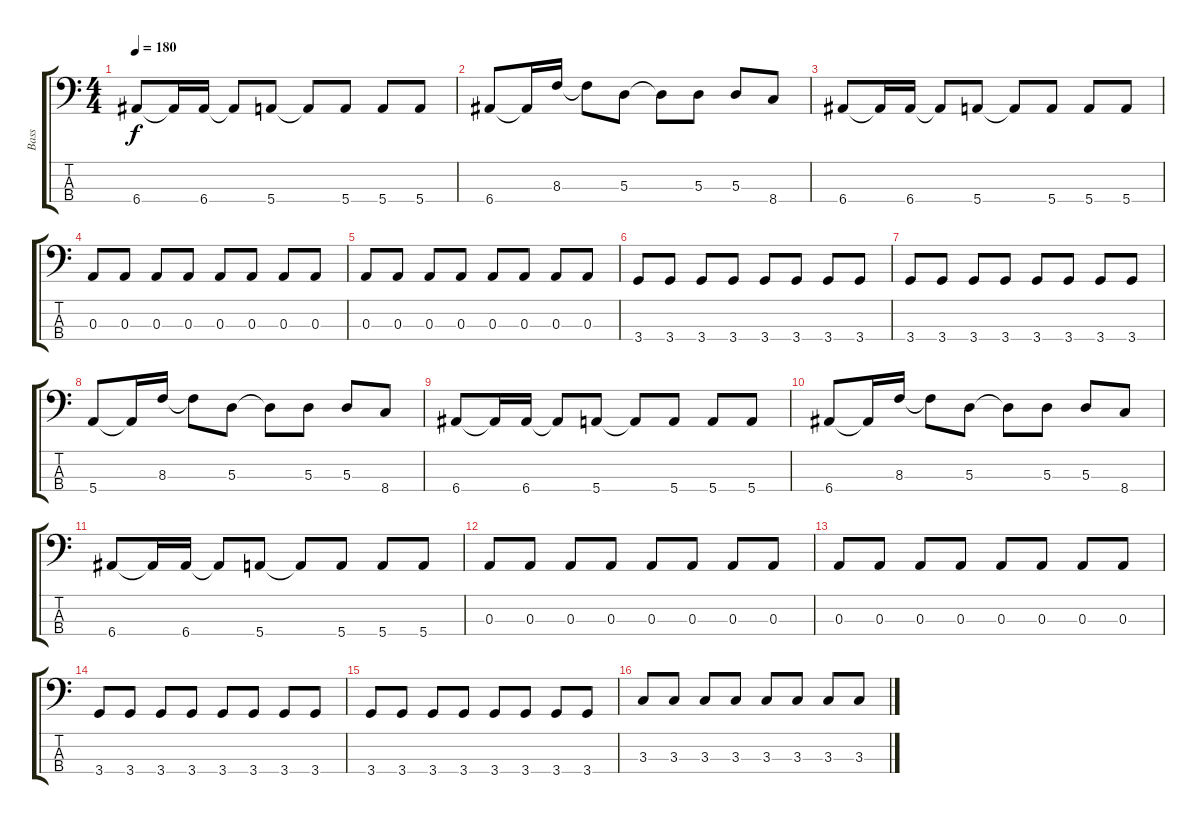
\track ("Bass" "Bass") {instrument electricbassfinger}
\staff {score tabs}
\tuning (G2 D2 A1 E1) {hide}
\ts (4 4)
\tempo 180
\clef f4
\ks c
6.4.8{dy f} 6.4{t}.16 6.4.16 6.4{t}.8 5.4.8 5.4{t}.8 5.4.8 5.4.8 5.4.8 |
6.4.8 6.4{t}.16 8.3.16 8.3{t}.8 5.3.8 5.3{t}.8 5.3.8 5.3.8 8.4.8 |
6.4.8 6.4{t}.16 6.4.16 6.4{t}.8 5.4.8 5.4{t}.8 5.4.8 5.4.8 5.4.8 |
0.3.8 0.3.8 0.3.8 0.3.8 0.3.8 0.3.8 0.3.8 0.3.8 |
0.3.8 0.3.8 0.3.8 0.3.8 0.3.8 0.3.8 0.3.8 0.3.8 |
3.4.8 3.4.8 3.4.8 3.4.8 3.4.8 3.4.8 3.4.8 3.4.8 |
3.4.8 3.4.8 3.4.8 3.4.8 3.4.8 3.4.8 3.4.8 3.4.8 |
5.4.8 5.4{t}.16 8.3.16 8.3{t}.8 5.3.8 5.3{t}.8 5.3.8 5.3.8 8.4.8 |
6.4.8 6.4{t}.16 6.4.16 6.4{t}.8 5.4.8 5.4{t}.8 5.4.8 5.4.8 5.4.8 |
6.4.8 6.4{t}.16 8.3.16 8.3{t}.8 5.3.8 5.3{t}.8 5.3.8 5.3.8 8.4.8 |
6.4.8 6.4{t}.16 6.4.16 6.4{t}.8 5.4.8 5.4{t}.8 5.4.8 5.4.8 5.4.8 |
0.3.8 0.3.8 0.3.8 0.3.8 0.3.8 0.3.8 0.3.8 0.3.8 |
0.3.8 0.3.8 0.3.8 0.3.8 0.3.8 0.3.8 0.3.8 0.3.8 |
3.4.8 3.4.8 3.4.8 3.4.8 3.4.8 3.4.8 3.4.8 3.4.8 |
3.4.8 3.4.8 3.4.8 3.4.8 3.4.8 3.4.8 3.4.8 3.4.8 |
3.3.8 3.3.8 3.3.8 3.3.8 3.3.8 3.3.8 3.3.8 3.3.8
